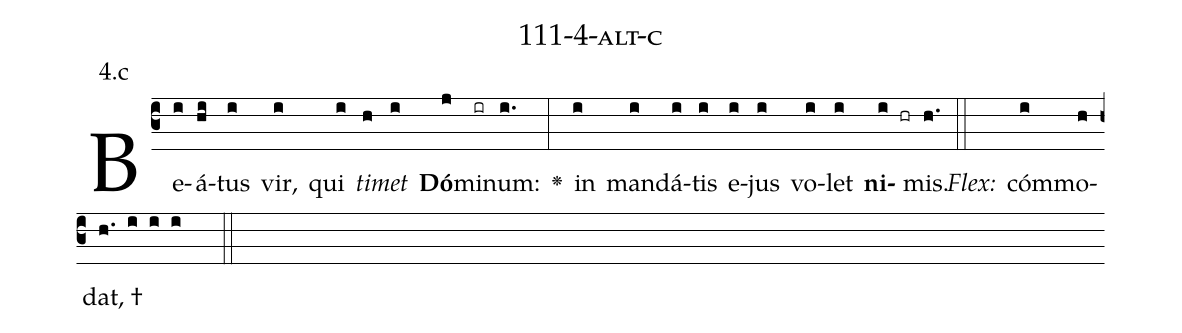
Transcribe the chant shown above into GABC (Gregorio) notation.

name: 111-4-alt-c;
annotation: 4.c;
%%
(c3)Be(i)á(hi)tus(i) vir,(i) qui(i) <i>ti</i>(h)<i>met</i>(i) <b>Dó</b>(j)mi(ir)num:(i.) <v>\greheightstar</v>(:) in(i) man(i)dá(i)tis(i) e(i)jus(i) vo(i)let(i) <b>ni</b>(i hr)mis.(h.) (::)
<i>Flex:</i>()  cóm(i)mo(h)dat, †(h. i i i  ::)

%E(i) u(i) o(i) u(i) a(i) e.(h.) (::)
